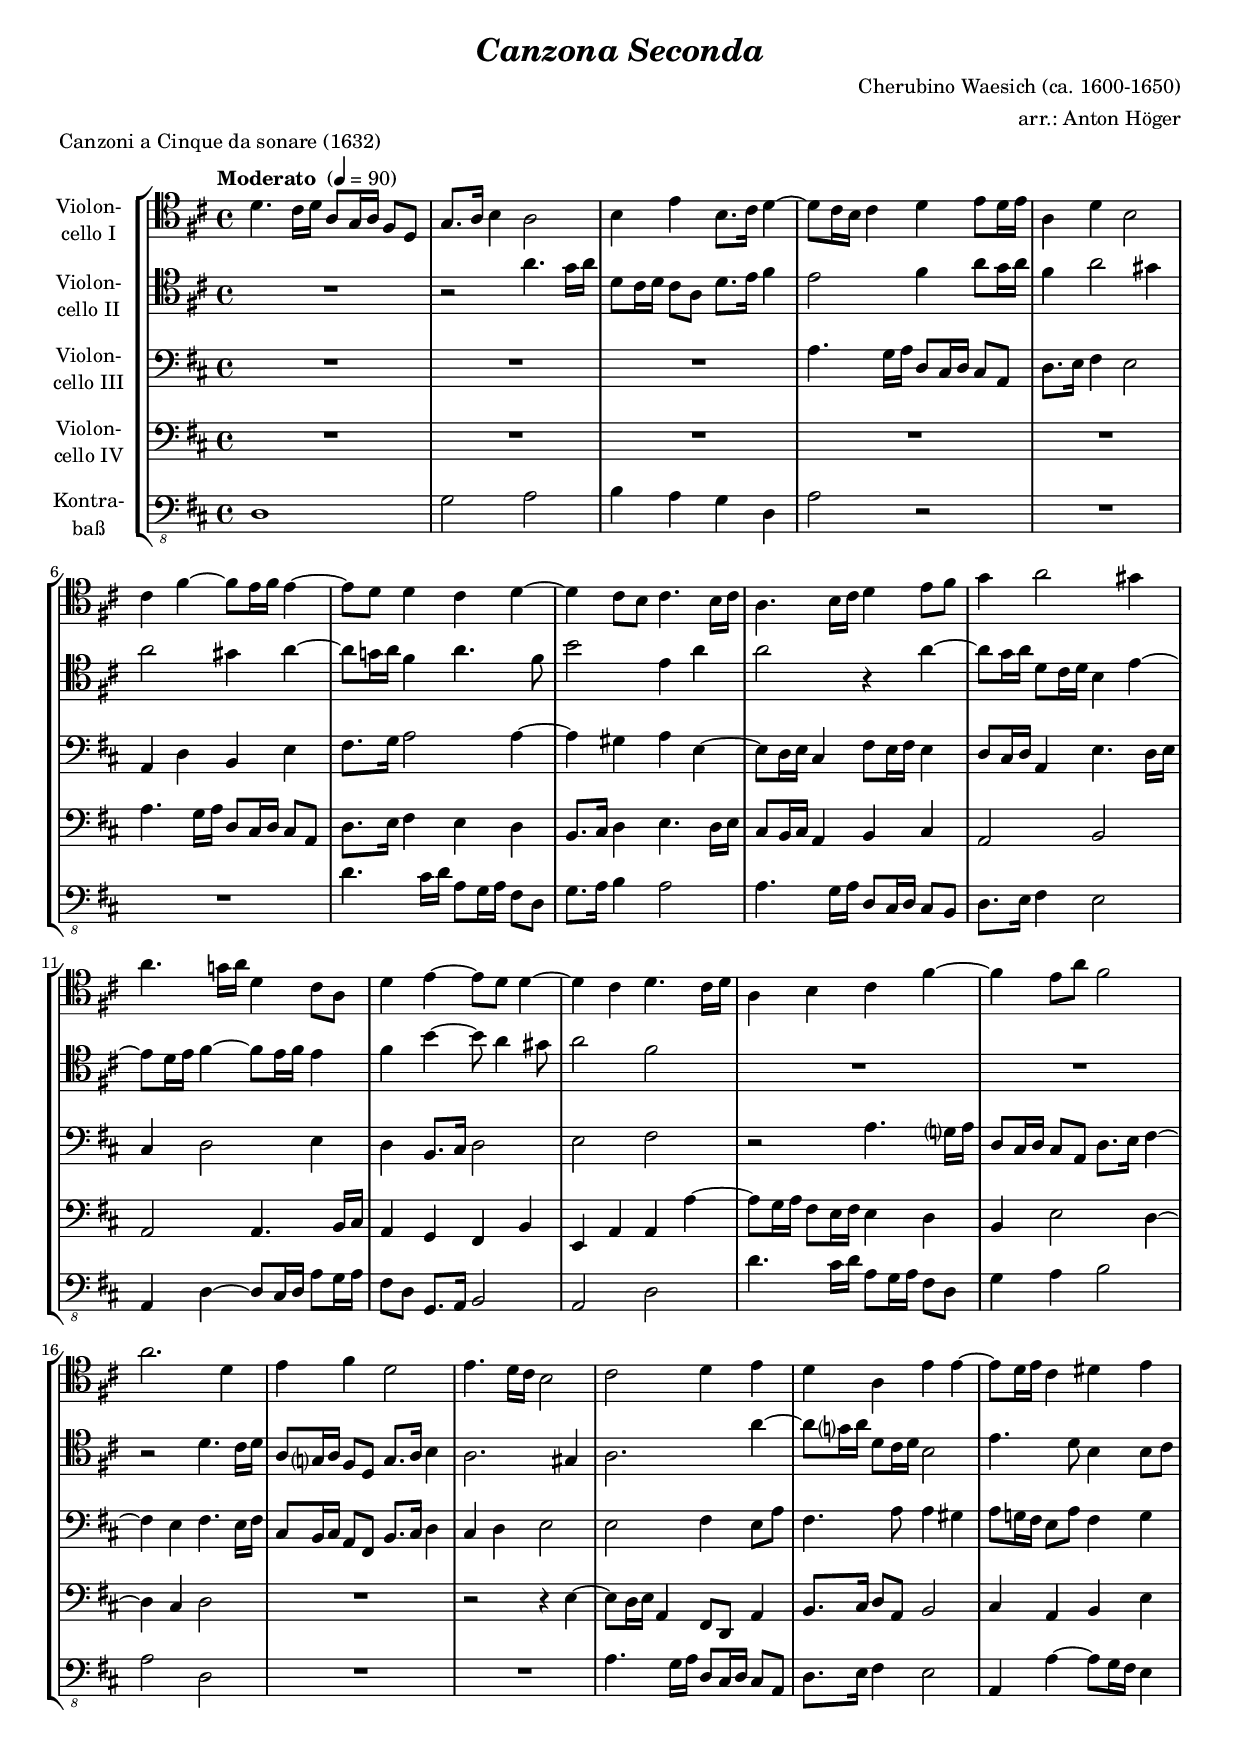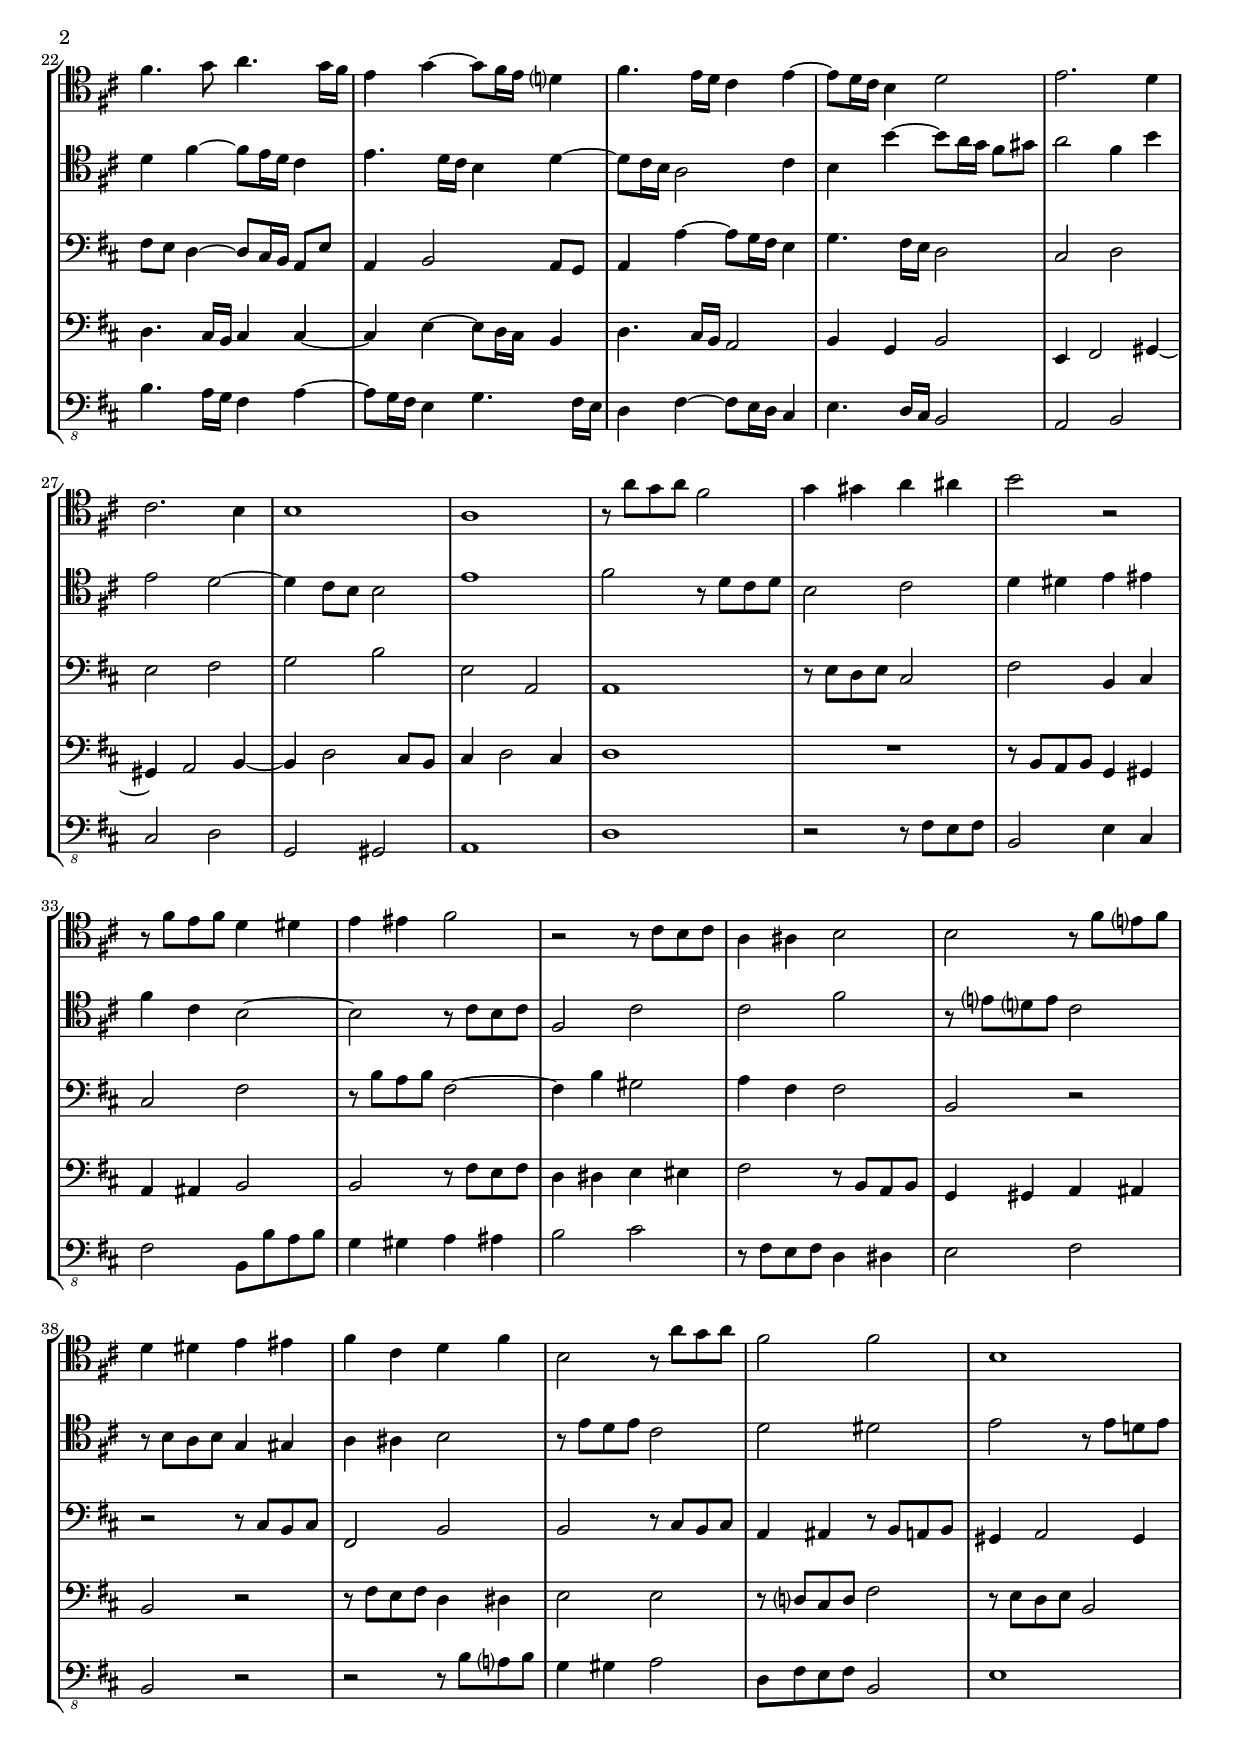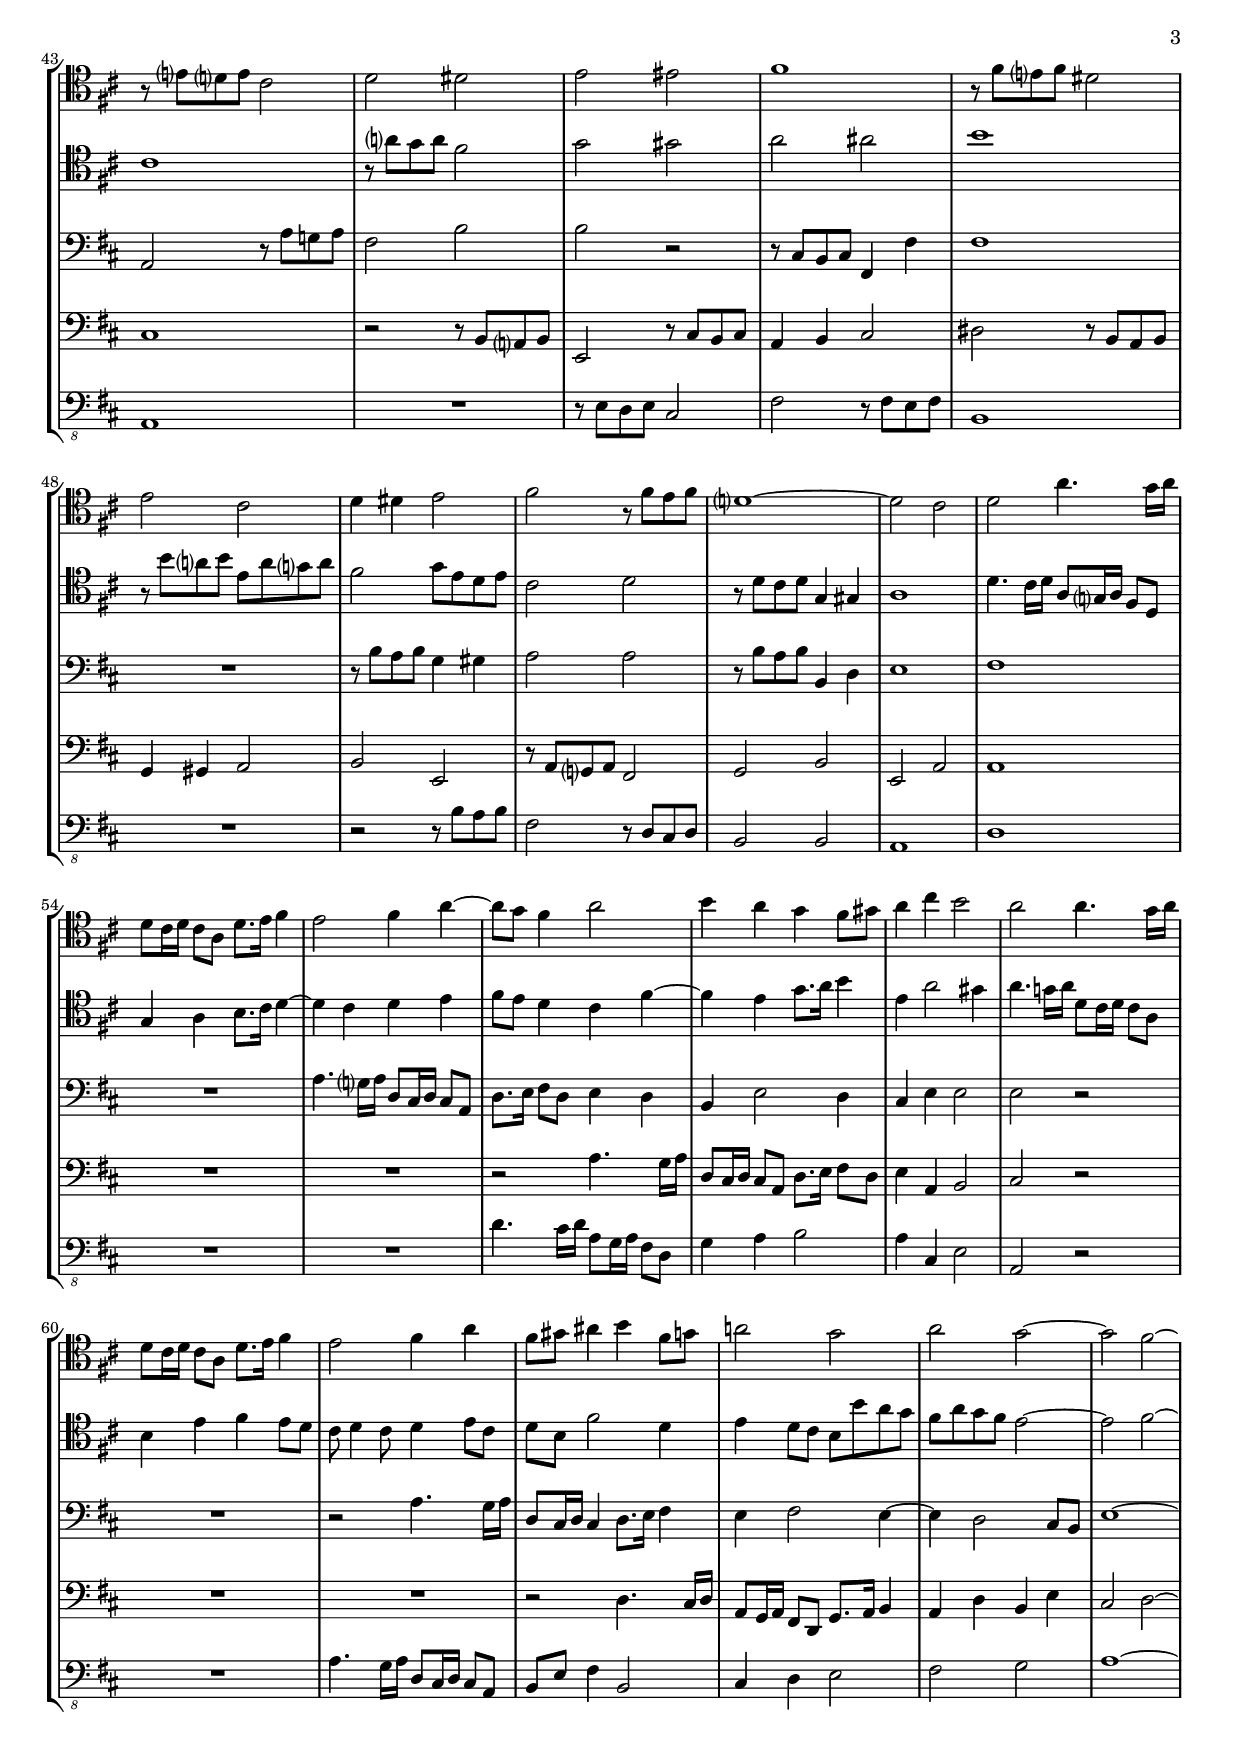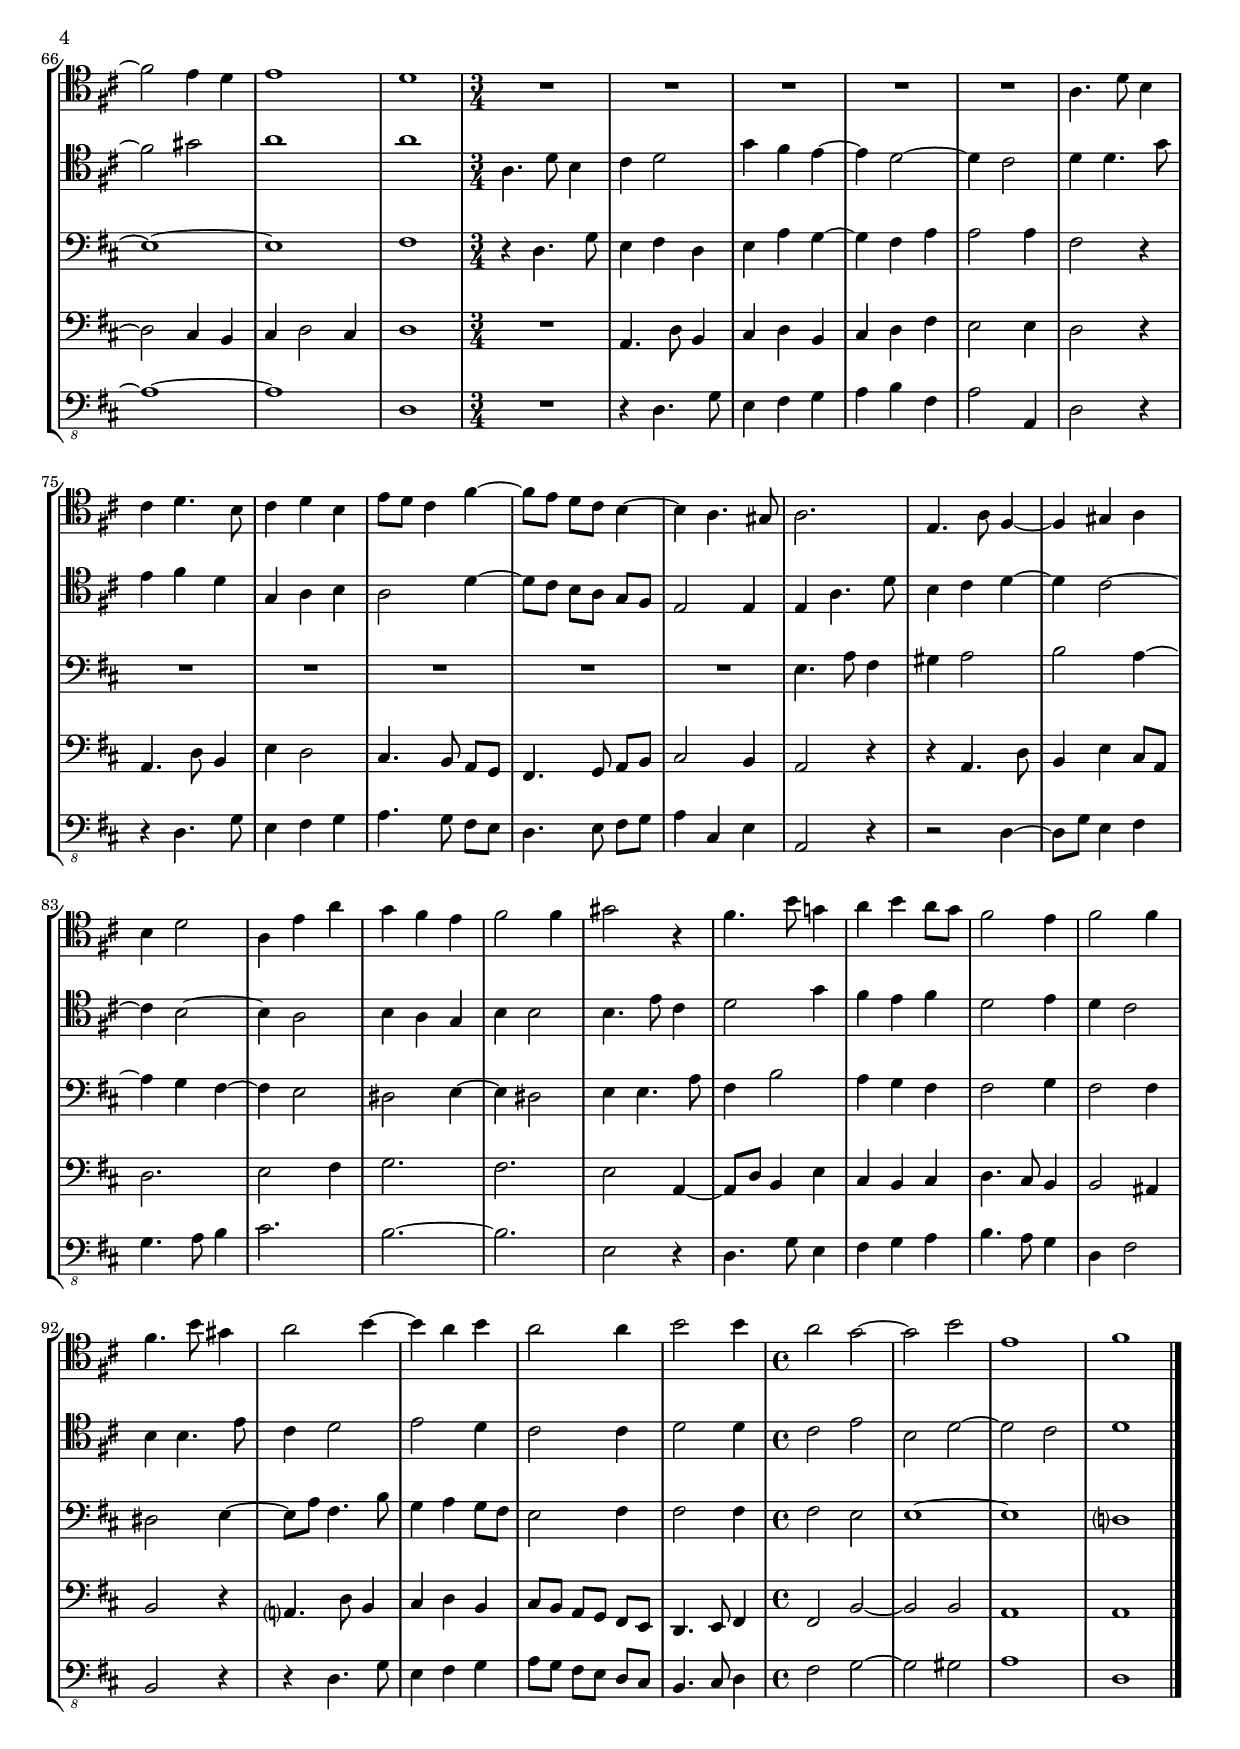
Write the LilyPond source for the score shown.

\version "2.18.2"
\include "deutsch.ly"
  
#(set-global-staff-size 17.5)

\header {
  title     = \markup \bold \italic "Canzona Seconda"
  composer  = "Cherubino Waesich (ca. 1600-1650)"
  arranger  = "arr.: Anton Höger"
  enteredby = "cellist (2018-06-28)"
  piece     = "Canzoni a Cinque da sonare (1632)"
}

voiceconsts = {
  \key a \major
  \time 4/4
  \clef "bass"
%  \numericTimeSignature
  \compressFullBarRests
  % Set default beaming for all staves
% \set Timing.beamExceptions = #'()
% \set Timing.baseMoment     = #(ly:make-moment 1 4)
% \set Timing.beatStructure  = #'(1 1 1)
  \tempo "Moderato " 4=90
}

micl = "clarinet"
mifl = "flute"
miob = "oboe"
mifh = "french horn"
misx = "tenor sax"
mist = "string ensemble 1"
miba = "cello"

va = \relative c'' {
  \voiceconsts
  \clef "tenor"
  
  a4. gis16 a e8 d16 e cis8 a
  d8. e16 fis4 e2
  fis4 h fis8. gis16 a4~
  a8 gis16 fis gis4 a h8 a16 h

  e,4 a fis2
  gis4 cis~ cis8 h16 cis h4~
  h8 a a4 gis a~
  a gis8 fis gis4. fis16 gis
  e4. fis16 gis a4 h8 cis

  d4 e2 dis4
  e4. d!16 e a,4 gis8 e
  a4 h~ h8 a a4~
  a gis a4. gis16 a
  e4 fis gis cis~

  cis h8 e cis2
  e2. a,4
  h cis a2
  h4. a16 gis fis2
  gis a4 h
  a e h' h~

  h8 a16 h gis4 ais h
  cis4. d8 e4. d16 cis
  h4 d~ d8 cis16 h a?4
  cis4. h16 a gis4 h~
  h8 a16 gis fis4 a2

  h2. a4
  gis2. fis4
  fis1
  e
  r8 e' d e cis2
  d4 dis e eis
  fis2 r

  r8 cis h cis a4 ais
  h his cis2
  r r8 gis fis gis
  e4 eis fis2
  fis r8 cis' h? cis

  a4 ais h his
  cis gis a cis
  fis,2 r8 e' d e
  cis2 cis
  fis,1
  r8 h? a? h gis2
  
  a ais
  h his
  cis1
  r8 cis h? cis ais2
  h gis
  a4 ais h2

  cis r8 cis h cis
  a?1~
  a2 gis
  a e'4. d16 e
  a,8 gis16 a gis8 e a8. h16 cis4

  h2 cis4 e~
  e8 d cis4 e2
  fis4 e d cis8 dis
  e4 gis fis2
  e e4. d16 e

  a,8 gis16 a gis8 e a8. h16 cis4
  h2 cis4 e
  cis8 dis eis4 fis cis8 d
  e!2 d
  e d~

  d cis~
  cis h4 a
  h1
  a \time 3/4
  R2.*5
  e4. a8 fis4
  gis a4. fis8

  gis4 a fis
  h8 a gis4 cis~
  cis8 h a[ gis] fis4~
  fis e4. dis8
  e2.
  h4. e8 cis4~
  cis dis e

  fis a2
  e4 h' e
  d cis h
  cis2 cis4
  dis2 r4
  cis4. fis8 d!4
  e fis e8 d

  cis2 h4
  cis2 cis4
  cis4. fis8 dis4
  e2 fis4~
  fis e fis
  e2 e4
  fis2 fis4 \time 4/4

  e2 d~
  d fis
  h,1
  cis \bar "|."
}

vb = \relative c'' {
  \voiceconsts
  \clef "tenor"
  
  R1
  r2 e4. d16 e
  a,8 gis16 a gis8 e a8. h16 cis4
  h2 cis4 e8 d16 e
  cis4 e2 dis4

  e2 dis4 e~
  e8 d!16 e cis4 e4. cis8
  fis2 h,4 e
  e2 r4 e~
  e8 d16 e a,8 gis16 a fis4 h~

  h8 a16 h cis4~ cis8 h16 cis h4
  cis fis~ fis8 e4 dis8
  e2 cis
  R1*2
  r2 a4. gis16 a

  e8 d?16 e cis8 a d8. e16 fis4
  e2. dis4
  e2. e'4~
  e8 d?16 e a,8 gis16 a fis2
  h4. a8 fis4 fis8 gis

  a4 cis~ cis8 h16 a gis4
  h4. a16 gis fis4 a~
  a8 gis16 fis e2 gis4
  fis fis'~ fis8 e16 d cis8 dis
  e2 cis4 fis

  h,2 a~
  a4 gis8 fis fis2
  h1
  cis2 r8 a gis a
  fis2 gis
  a4 ais h his

  cis gis fis2~
  fis r8 gis fis gis
  cis,2 gis'
  gis cis
  r8 h? a? h gis2
  r8 fis e fis d4 dis

  e eis fis2
  r8 h a h gis2
  a ais
  h r8 h a! h
  gis1
  r8 e'? d e cis2

  d dis
  e eis
  fis1
  r8 fis e? fis h, e d? e
  cis2 d8 h a h
  gis2 a

  r8 a gis a d,4 dis
  e1
  a4. gis16 a e8 d?16 e cis8 a
  d4 e fis8. gis16 a4~
  a gis a h

  cis8 h a4 gis cis~
  cis h d8. e16 fis4
  h, e2 dis4
  e4. d!16 e a,8 gis16 a gis8 e
  fis4 h cis h8 a

  gis a4 gis8 a4 h8 gis
  a fis cis'2 a4
  h a8 gis fis fis' e d
  cis e d cis h2~
  h cis~

  cis dis
  e1
  e \time 3/4
  e,4. a8 fis4
  gis a2
  d4 cis h~
  h a2~

  a4 gis2
  a4 a4. d8
  h4 cis a
  d, e fis
  e2 a4~
  a8 gis fis[ e] d cis
  h2 h4

  h e4. a8
  fis4 gis a~
  a gis2~
  gis4 fis2~
  fis4 e2
  fis4 e d
  fis fis2
  fis4. h8 gis4

  a2 d4
  cis h cis
  a2 h4
  a gis2
  fis4 fis4. h8
  gis4 a2
  h a4
  gis2 gis4

  a2 a4 \time 4/4
  gis2 h
  fis a~
  a gis
  a1 \bar "|."
}

vc = \relative c' {
  \voiceconsts

  R1*3
  e4. d16 e a,8 gis16 a gis8 e
  a8. h16 cis4 h2
  e,4 a fis h
  cis8. d16 e2 e4~

  e dis e h~
  h8 a16 h gis4 cis8 h16 cis h4
  a8 gis16 a e4 h'4. a16 h
  gis4 a2 h4
  a fis8. gis16 a2

  h cis
  r e4. d?16 e
  a,8 gis16 a gis8 e a8. h16 cis4~
  cis h cis4. h16 cis
  gis8 fis16 gis e8 cis fis8. gis16 a4

  gis a h2
  h cis4 h8 e
  cis4. e8 e4 dis
  e8 d!16 cis h8 e cis4 d
  cis8 h a4~ a8 gis16 fis e8 h'

  e,4 fis2 e8 d
  e4 e'~ e8 d16 cis h4
  d4. cis16 h a2
  gis a
  h cis
  d fis

  h, e,
  e1
  r8 h' a h gis2
  cis fis,4 gis
  gis2 cis
  r8 fis e fis cis2~

  cis4 fis dis2
  e4 cis cis2
  fis, r
  r r8 gis fis gis
  cis,2 fis
  fis r8 gis fis gis

  e4 eis r8 fis e fis
  dis4 e2 dis4
  e2 r8 e' d! e
  cis2 fis
  fis r
  r8 gis, fis gis cis,4 cis'

  cis1
  R
  r8 fis e fis d4 dis
  e2 e
  r8 fis e fis fis,4 a
  h1
  cis

  R
  e4. d?16 e a,8 gis16 a gis8 e
  a8. h16 cis8 a h4 a
  fis h2 a4
  gis h h2
  h r

  R1
  r2 e4. d16 e
  a,8 gis16 a gis4 a8. h16 cis4
  h cis2 h4~
  h a2 gis8 fis
  h1~

  h~
  h
  cis \time 3/4
  r4 a4. d8
  h4 cis a
  h e d~
  d cis e

  e2 e4
  cis2 r4
  R2.*5
  h4. e8 cis4
  dis e2
  fis e4~
  e d cis~

  cis h2
  ais h4~
  h ais2
  h4 h4. e8
  cis4 fis2
  e4 d cis
  cis2 d4
  cis2 cis4

  ais2 h4~
  h8 e cis4. fis8
  d4 e d8 cis
  h2 cis4
  cis2 cis4 \time 4/4
  cis2 h
  h1~

  h
  a?\bar "|."
}

vd = \relative c' {
  \voiceconsts

  R1*5
  e4. d16 e a,8 gis16 a gis8 e
  a8. h16 cis4 h a
  fis8. gis16 a4 h4. a16 h

  gis8 fis16 gis e4 fis gis
  e2 fis
  e e4. fis16 gis
  e4 d cis fis
  h, e e e'~

  e8 d16 e cis8 h16 cis h4 a
  fis h2 a4~
  a gis a2
  R1
  r2 r4 h~
  h8 a16 h e,4 cis8 a e'4

  fis8. gis16 a8 e fis2
  gis4 e fis h
  a4. gis16 fis gis4 gis~
  gis h~ h8 a16 gis fis4
  a4. gis16 fis e2

  fis4 d fis2
  h,4 cis2 dis4~
  dis e2 fis4~
  fis a2 gis8 fis
  gis4 a2 gis4
  a1
  R

  r8 fis e fis d4 dis
  e eis fis2
  fis r8 cis' h cis
  a4 ais h his
  cis2 r8 fis, e fis

  d4 dis e eis
  fis2 r
  r8 cis' h cis a4 ais
  h2 h
  r8 a? gis a cis2
  r8 h a h fis2

  gis1
  r2 r8 fis e? fis
  h,2 r8 gis' fis gis
  e4 fis gis2
  ais r8 fis e fis
  d4 dis e2

  fis h,
  r8 e d? e cis2
  d fis
  h, e
  e1
  R1*2

  r2 e'4. d16 e
  a,8 gis16 a gis8 e a8. h16 cis8 a
  h4 e, fis2
  gis r
  R1*2

  r2 a4. gis16 a
  e8 d16 e cis8 a d8. e16 fis4
  e a fis h
  gis2 a~
  a gis4 fis
  gis a2 gis4

  a1 \time 3/4
  R2.
  e4. a8 fis4
  gis a fis
  gis a cis
  h2 h4
  a2 r4

  e4. a8 fis4
  h a2
  gis4. fis8 e[ d]
  cis4. d8 e[ fis]
  gis2 fis4
  e2 r4
  r e4. a8

  fis4 h gis8 e
  a2.
  h2 cis4
  d2.
  cis
  h2 e,4~
  e8 a fis4 h
  gis fis gis

  a4. gis8 fis4
  fis2 eis4
  fis2 r4
  e?4. a8 fis4
  gis a fis
  gis8 fis e[ d] cis h
  a4. h8 cis4 \time 4/4

  cis2 fis~
  fis fis
  e1
  e \bar "|."
}

ve = \relative c {
  \voiceconsts
  \clef "bass_8"
  
  a1
  d2 e
  fis4 e d a
  e'2 r
  R1*2

  a4. gis16 a e8 d16 e cis8 a
  d8. e16 fis4 e2
  e4. d16 e a,8 gis16 a gis8 fis
  a8. h16 cis4 h2

  e,4 a~ a8 gis16 a e'8 d16 e
  cis8 a d,8. e16 fis2
  e a
  a'4. gis16 a e8 d16 e cis8 a
  d4 e fis2

  e a,
  R1*2
  e'4. d16 e a,8 gis16 a gis8 e
  a8. h16 cis4 h2
  e,4 e'~ e8 d16 cis h4

  fis'4. e16 d cis4 e~
  e8 d16 cis h4 d4. cis16 h
  a4 cis~ cis8 h16 a gis4
  h4. a16 gis fis2
  e fis

  gis a
  d, dis
  e1
  a
  r2 r8 cis8 h cis
  fis,2 h4 gis

  cis2 fis,8 fis' e fis
  d4 dis e eis
  fis2 gis
  r8 cis, h cis a4 ais
  h2 cis
  fis, r

  r r8 fis' e? fis
  d4 dis e2
  a,8 cis h cis fis,2
  h1
  e,
  R

  r8 h' a h gis2
  cis r8 cis h cis
  fis,1
  R
  r2 r8 fis' e fis
  cis2 r8 a gis a

  fis2 fis
  e1
  a
  R1*2
  a'4. gis16 a e8 d16 e cis8 a
  d4 e fis2

  e4 gis, h2
  e,2 r
  R1
  e'4. d16 e a,8 gis16 a gis8 e
  fis h cis4 fis,2
  gis4 a h2

  cis d
  e1~
  e~
  e
  a, \time 3/4
  R2.
  r4 a4. d8

  h4 cis d
  e fis cis
  e2 e,4
  a2 r4
  r a4. d8
  h4 cis d
  e4. d8 cis[ h]

  a4. h8 cis[ d]
  e4 gis, h
  e,2 r4
  r2 a4~
  a8 d h4 cis
  d4. e8 fis4
  gis2.
  fis~

  fis
  h,2 r4
  a4. d8 h4
  cis d e
  fis4. e8 d4
  a cis2
  fis, r4
  r a4. d8

  h4 cis d
  e8 d cis[ h] a gis
  fis4. gis8 a4 \time 4/4
  cis2 d~
  d dis
  e1
  a, \bar "|."
}


music = \new StaffGroup <<
      \new Staff {
	\set Staff.midiInstrument = \miba
	\set Staff.instrumentName = \markup \center-column { "Violon-" "cello I" }
	\transpose a d { \va }
      }

      \new Staff {
	\set Staff.midiInstrument = \miba
	\set Staff.instrumentName = \markup \center-column { "Violon-" "cello II" }
	\transpose a d { \vb }
      }

      \new Staff {
	\set Staff.midiInstrument = \miba
	\set Staff.instrumentName = \markup \center-column { "Violon-" "cello III" }
	\transpose a d { \vc }
      }

      \new Staff {
	\set Staff.midiInstrument = \miba
	\set Staff.instrumentName = \markup \center-column { "Violon-" "cello IV" }
	\transpose a d { \vd }
      }

      \new Staff {
	\set Staff.midiInstrument = \miba
	\set Staff.instrumentName = \markup \center-column { "Kontra-" "baß" }
	\transpose a d { \ve }
      }
>>

\book {
  \score {
    \music
    \layout {}
  }

  \score {
    \unfoldRepeats \music

    \midi {
      \context {
        \Score
      }
    }
  }
}
